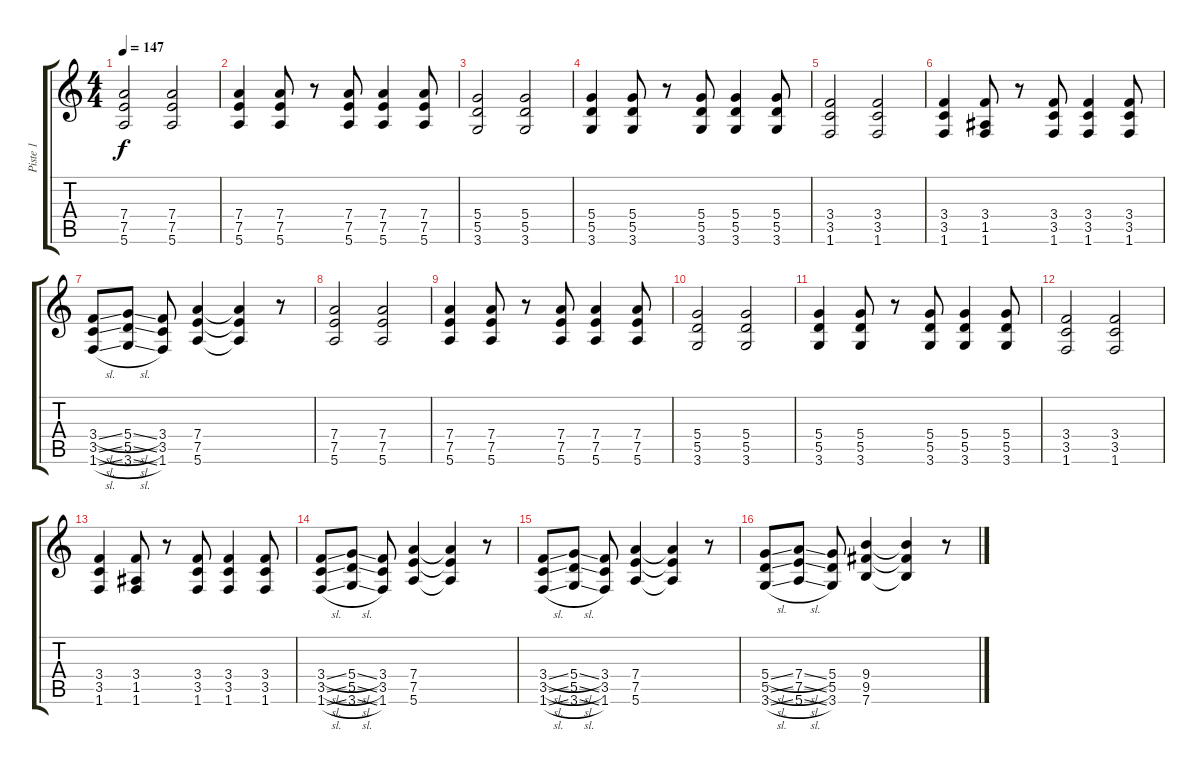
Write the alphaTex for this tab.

\track ("Piste 1" "Piste 1") {instrument overdrivenguitar}
\staff {score tabs}
\tuning (E4 B3 G3 D3 A2 E2) {hide}
\ts (4 4)
\tempo 147
\clef g2
\ks c
(7.4 7.5 5.6).2{dy f instrument overdrivenguitar} (7.4 7.5 5.6).2 |
(7.4 7.5 5.6).4 (7.4 7.5 5.6).8 r.8 (7.4 7.5 5.6).8 (7.4 7.5 5.6).4 (7.4 7.5 5.6).8 |
(5.4 5.5 3.6).2 (5.4 5.5 3.6).2 |
(5.4 5.5 3.6).4 (5.4 5.5 3.6).8 r.8 (5.4 5.5 3.6).8 (5.4 5.5 3.6).4 (5.4 5.5 3.6).8 |
(3.4 3.5 1.6).2 (3.4 3.5 1.6).2 |
(3.4 3.5 1.6).4 (3.4 1.5 1.6).8 r.8 (3.4 3.5 1.6).8 (3.4 3.5 1.6).4 (3.4 3.5 1.6).8 |
(3.4{sl} 3.5{sl} 1.6{sl}).8 (5.4{sl} 5.5{sl} 3.6{sl}).8 (3.4 3.5 1.6).8 (7.4 7.5 5.6).4 (7.4{t} 7.5{t} 5.6{t}).4 r.8 |
(7.4 7.5 5.6).2 (7.4 7.5 5.6).2 |
(7.4 7.5 5.6).4 (7.4 7.5 5.6).8 r.8 (7.4 7.5 5.6).8 (7.4 7.5 5.6).4 (7.4 7.5 5.6).8 |
(5.4 5.5 3.6).2 (5.4 5.5 3.6).2 |
(5.4 5.5 3.6).4 (5.4 5.5 3.6).8 r.8 (5.4 5.5 3.6).8 (5.4 5.5 3.6).4 (5.4 5.5 3.6).8 |
(3.4 3.5 1.6).2 (3.4 3.5 1.6).2 |
(3.4 3.5 1.6).4 (3.4 1.5 1.6).8 r.8 (3.4 3.5 1.6).8 (3.4 3.5 1.6).4 (3.4 3.5 1.6).8 |
(3.4{sl} 3.5{sl} 1.6{sl}).8 (5.4{sl} 5.5{sl} 3.6{sl}).8 (3.4 3.5 1.6).8 (7.4 7.5 5.6).4 (7.4{t} 7.5{t} 5.6{t}).4 r.8 |
(3.4{sl} 3.5{sl} 1.6{sl}).8 (5.4{sl} 5.5{sl} 3.6{sl}).8 (3.4 3.5 1.6).8 (7.4 7.5 5.6).4 (7.4{t} 7.5{t} 5.6{t}).4 r.8 |
(5.4{sl} 5.5{sl} 3.6{sl}).8 (7.4{sl} 7.5{sl} 5.6{sl}).8 (5.4 5.5 3.6).8 (9.4 9.5 7.6).4 (9.4{t} 9.5{t} 7.6{t}).4 r.8
